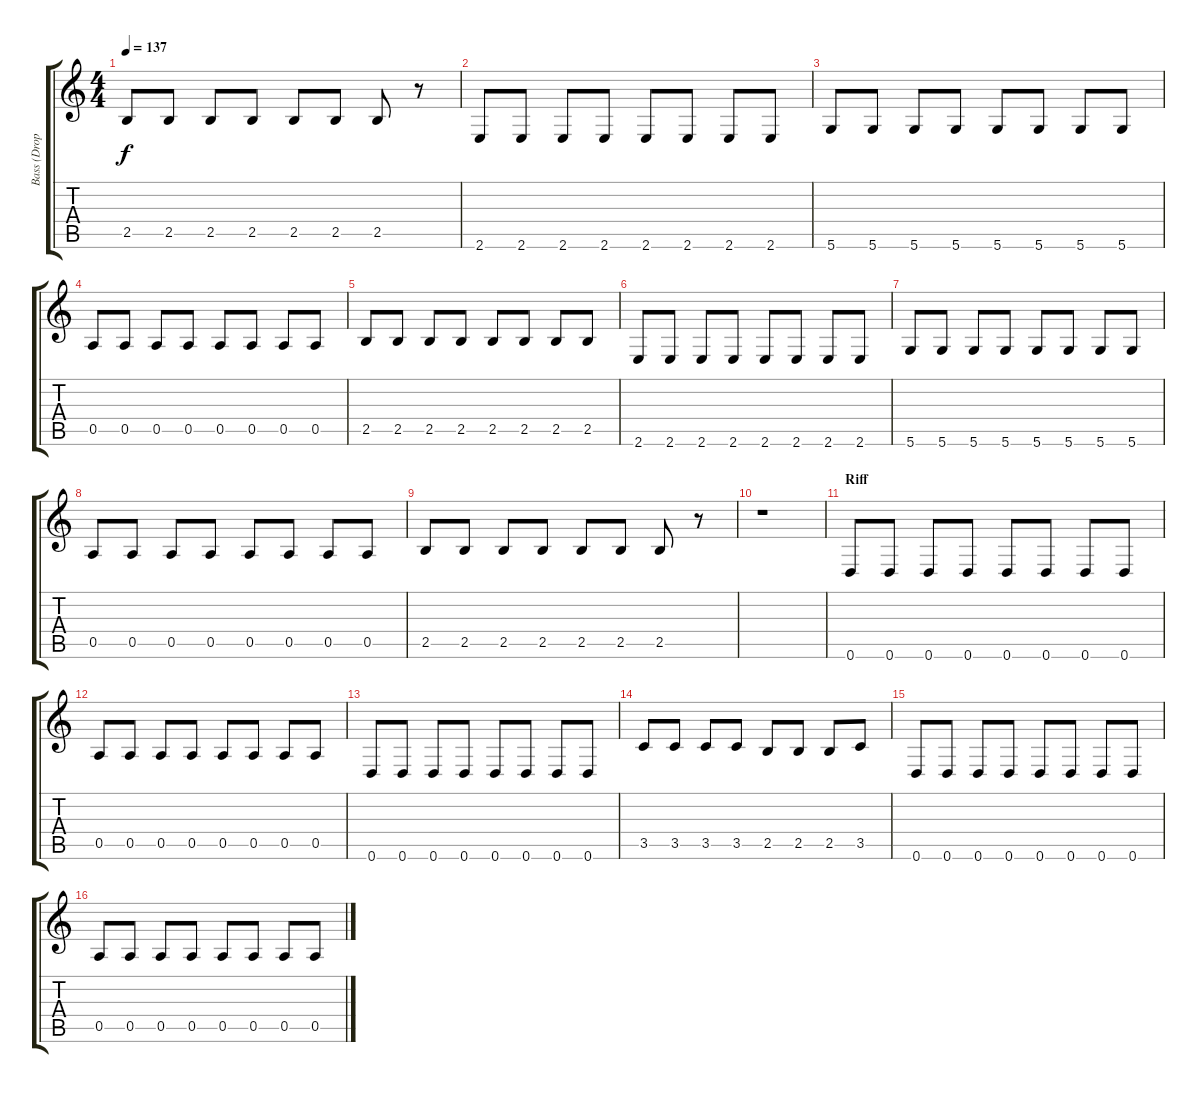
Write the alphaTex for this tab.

\track ("Bass (Dropped D)" "Bass (Drop") {instrument electricbasspick}
\staff {score tabs}
\tuning (E4 B3 G3 D3 A2 D2) {hide}
\ts (4 4)
\tempo 137
\clef g2
\ks c
2.5.8{dy f} 2.5.8 2.5.8 2.5.8 2.5.8 2.5.8 2.5.8 r.8 |
2.6.8 2.6.8 2.6.8 2.6.8 2.6.8 2.6.8 2.6.8 2.6.8 |
5.6.8 5.6.8 5.6.8 5.6.8 5.6.8 5.6.8 5.6.8 5.6.8 |
0.5.8 0.5.8 0.5.8 0.5.8 0.5.8 0.5.8 0.5.8 0.5.8 |
2.5.8 2.5.8 2.5.8 2.5.8 2.5.8 2.5.8 2.5.8 2.5.8 |
2.6.8 2.6.8 2.6.8 2.6.8 2.6.8 2.6.8 2.6.8 2.6.8 |
5.6.8 5.6.8 5.6.8 5.6.8 5.6.8 5.6.8 5.6.8 5.6.8 |
0.5.8 0.5.8 0.5.8 0.5.8 0.5.8 0.5.8 0.5.8 0.5.8 |
2.5.8 2.5.8 2.5.8 2.5.8 2.5.8 2.5.8 2.5.8 r.8 |
r.1 |
\section ("" "Riff")
0.6.8 0.6.8 0.6.8 0.6.8 0.6.8 0.6.8 0.6.8 0.6.8 |
0.5.8 0.5.8 0.5.8 0.5.8 0.5.8 0.5.8 0.5.8 0.5.8 |
0.6.8 0.6.8 0.6.8 0.6.8 0.6.8 0.6.8 0.6.8 0.6.8 |
3.5.8 3.5.8 3.5.8 3.5.8 2.5.8 2.5.8 2.5.8 3.5.8 |
0.6.8 0.6.8 0.6.8 0.6.8 0.6.8 0.6.8 0.6.8 0.6.8 |
0.5.8 0.5.8 0.5.8 0.5.8 0.5.8 0.5.8 0.5.8 0.5.8
